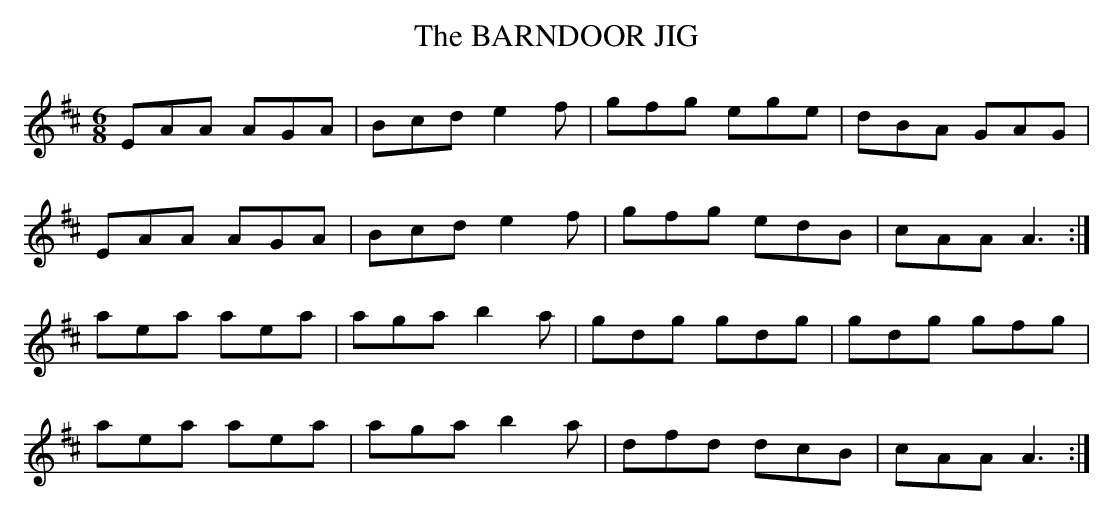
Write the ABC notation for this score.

X:1
T:BARNDOOR JIG, The
M:6/8
L:1/8
K:Amix
EAA AGA|Bcd e2f|gfg ege|dBA GAG|
EAA AGA|Bcd e2f|gfg edB|cAA A3 :|
aea aea|aga b2a|gdg gdg|gdg gfg|
aea aea|aga b2a|dfd dcB|cAA A3 :|
